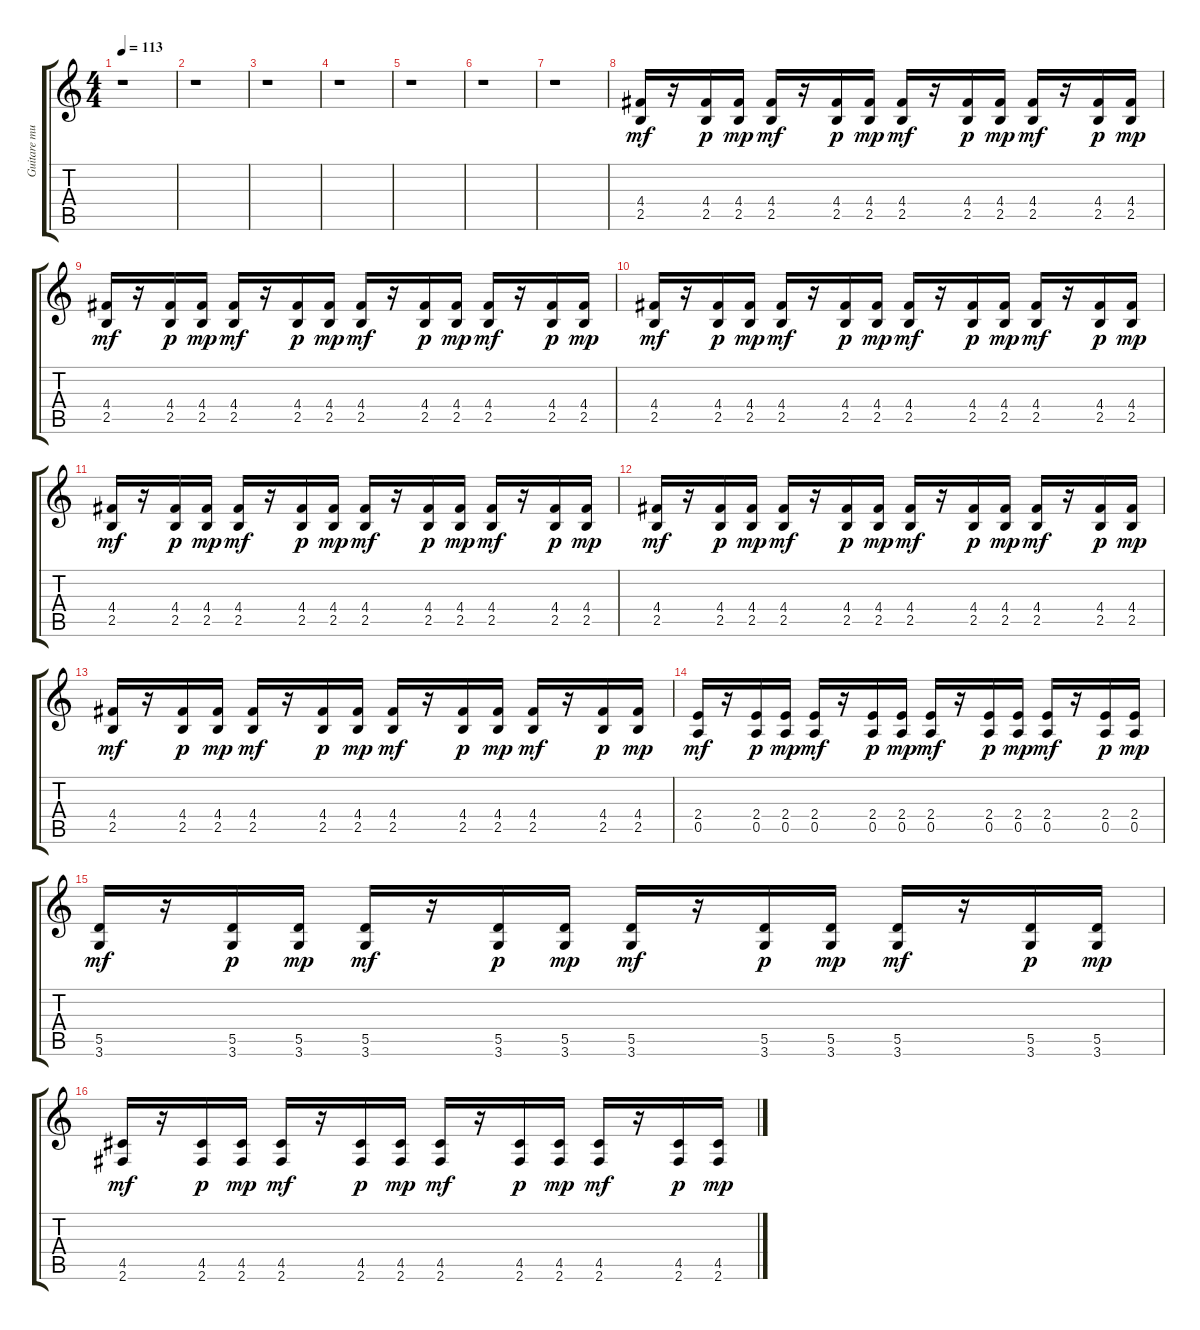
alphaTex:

\track ("Guitare muted" "Guitare mu") {instrument electricguitarmuted}
\staff {score tabs}
\tuning (E4 B3 G3 D3 A2 E2) {hide}
\ts (4 4)
\tempo 113
\clef g2
\ks c
r.1{dy mf instrument electricguitarmuted} |
r.1 |
r.1 |
r.1 |
r.1 |
r.1 |
r.1 |
(4.4 2.5).16 r.16 (4.4 2.5).16{dy p} (4.4 2.5).16{dy mp} (4.4 2.5).16{dy mf} r.16 (4.4 2.5).16{dy p} (4.4 2.5).16{dy mp} (4.4 2.5).16{dy mf} r.16 (4.4 2.5).16{dy p} (4.4 2.5).16{dy mp} (4.4 2.5).16{dy mf} r.16 (4.4 2.5).16{dy p} (4.4 2.5).16{dy mp} |
(4.4 2.5).16{dy mf} r.16 (4.4 2.5).16{dy p} (4.4 2.5).16{dy mp} (4.4 2.5).16{dy mf} r.16 (4.4 2.5).16{dy p} (4.4 2.5).16{dy mp} (4.4 2.5).16{dy mf} r.16 (4.4 2.5).16{dy p} (4.4 2.5).16{dy mp} (4.4 2.5).16{dy mf} r.16 (4.4 2.5).16{dy p} (4.4 2.5).16{dy mp} |
(4.4 2.5).16{dy mf} r.16 (4.4 2.5).16{dy p} (4.4 2.5).16{dy mp} (4.4 2.5).16{dy mf} r.16 (4.4 2.5).16{dy p} (4.4 2.5).16{dy mp} (4.4 2.5).16{dy mf} r.16 (4.4 2.5).16{dy p} (4.4 2.5).16{dy mp} (4.4 2.5).16{dy mf} r.16 (4.4 2.5).16{dy p} (4.4 2.5).16{dy mp} |
(4.4 2.5).16{dy mf} r.16 (4.4 2.5).16{dy p} (4.4 2.5).16{dy mp} (4.4 2.5).16{dy mf} r.16 (4.4 2.5).16{dy p} (4.4 2.5).16{dy mp} (4.4 2.5).16{dy mf} r.16 (4.4 2.5).16{dy p} (4.4 2.5).16{dy mp} (4.4 2.5).16{dy mf} r.16 (4.4 2.5).16{dy p} (4.4 2.5).16{dy mp} |
(4.4 2.5).16{dy mf} r.16 (4.4 2.5).16{dy p} (4.4 2.5).16{dy mp} (4.4 2.5).16{dy mf} r.16 (4.4 2.5).16{dy p} (4.4 2.5).16{dy mp} (4.4 2.5).16{dy mf} r.16 (4.4 2.5).16{dy p} (4.4 2.5).16{dy mp} (4.4 2.5).16{dy mf} r.16 (4.4 2.5).16{dy p} (4.4 2.5).16{dy mp} |
(4.4 2.5).16{dy mf} r.16 (4.4 2.5).16{dy p} (4.4 2.5).16{dy mp} (4.4 2.5).16{dy mf} r.16 (4.4 2.5).16{dy p} (4.4 2.5).16{dy mp} (4.4 2.5).16{dy mf} r.16 (4.4 2.5).16{dy p} (4.4 2.5).16{dy mp} (4.4 2.5).16{dy mf} r.16 (4.4 2.5).16{dy p} (4.4 2.5).16{dy mp} |
(2.4 0.5).16{dy mf} r.16 (2.4 0.5).16{dy p} (2.4 0.5).16{dy mp} (2.4 0.5).16{dy mf} r.16 (2.4 0.5).16{dy p} (2.4 0.5).16{dy mp} (2.4 0.5).16{dy mf} r.16 (2.4 0.5).16{dy p} (2.4 0.5).16{dy mp} (2.4 0.5).16{dy mf} r.16 (2.4 0.5).16{dy p} (2.4 0.5).16{dy mp} |
(5.5 3.6).16{dy mf} r.16 (5.5 3.6).16{dy p} (5.5 3.6).16{dy mp} (5.5 3.6).16{dy mf} r.16 (5.5 3.6).16{dy p} (5.5 3.6).16{dy mp} (5.5 3.6).16{dy mf} r.16 (5.5 3.6).16{dy p} (5.5 3.6).16{dy mp} (5.5 3.6).16{dy mf} r.16 (5.5 3.6).16{dy p} (5.5 3.6).16{dy mp} |
(4.5 2.6).16{dy mf} r.16 (4.5 2.6).16{dy p} (4.5 2.6).16{dy mp} (4.5 2.6).16{dy mf} r.16 (4.5 2.6).16{dy p} (4.5 2.6).16{dy mp} (4.5 2.6).16{dy mf} r.16 (4.5 2.6).16{dy p} (4.5 2.6).16{dy mp} (4.5 2.6).16{dy mf} r.16 (4.5 2.6).16{dy p} (4.5 2.6).16{dy mp}
